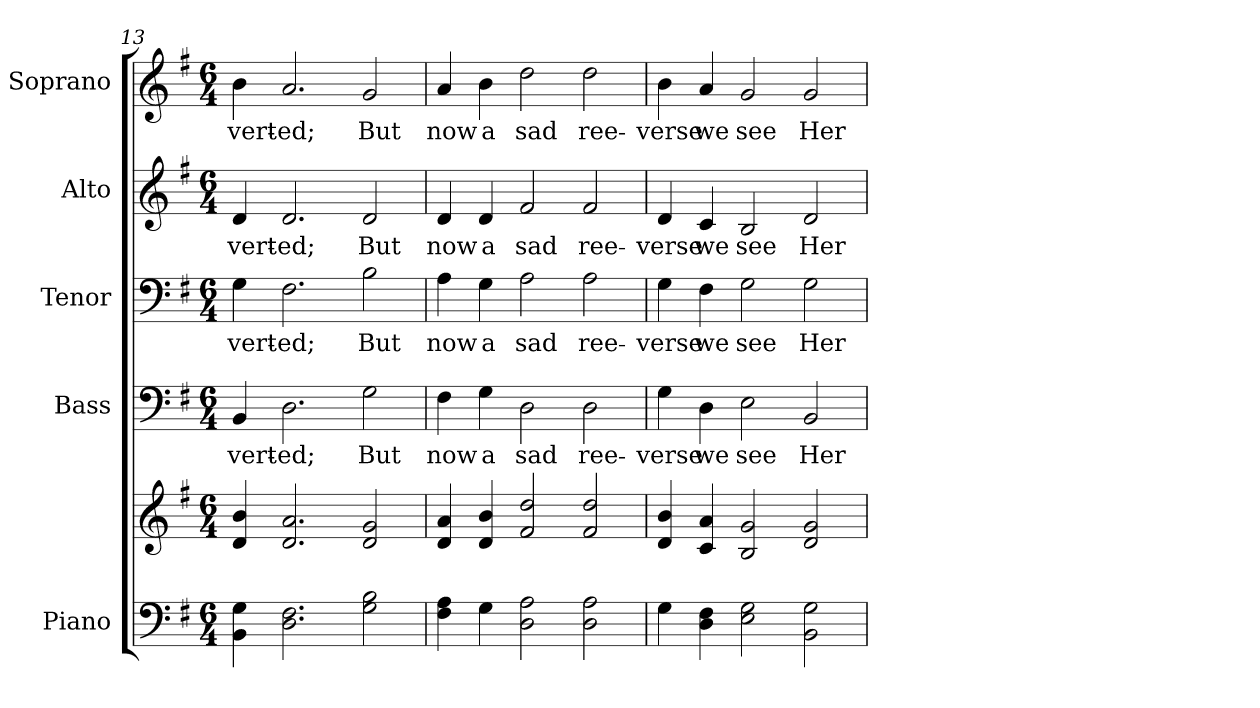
**kern	**kern	**kern	**text	**kern	**text	**kern	**text	**kern	**text
*part5	*part5	*part4	*part4	*part3	*part3	*part2	*part2	*part1	*part1
*staff6	*staff5	*staff4	*staff4	*staff3	*staff3	*staff2	*staff2	*staff1	*staff1
*I"Piano	*	*I"Bass	*	*I"Tenor	*	*I"Alto	*	*I"Soprano	*
*I'Pno.	*	*I'B.	*	*I'T.	*	*I'A.	*	*I'S.	*
!!LO:PB:g=z
*clefF4	*clefG2	*clefF4	*	*clefF4	*	*clefG2	*	*clefG2	*
*k[f#]	*k[f#]	*k[f#]	*	*k[f#]	*	*k[f#]	*	*k[f#]	*
*G:	*G:	*G:	*	*G:	*	*G:	*	*G:	*
*M6/4	*M6/4	*M6/4	*	*M6/4	*	*M6/4	*	*M6/4	*
=13	=13	=13	=13	=13	=13	=13	=13	=13	=13
!	!	!	!LO:LY:b:color=#000000	!	!	!	!	!	!
!	!	!	!	!	!LO:LY:b:color=#000000	!	!	!	!
!	!	!	!	!	!	!	!LO:LY:b:color=#000000	!	!
!	!	!	!	!	!	!	!	!	!LO:LY:b:color=#000000
4BBi\ 4Gi	4di/ 4bi	4BBi/	-vert-	4Gi\	-vert-	4di/	-vert-	4bi\	-vert-
!	!	!	!LO:LY:b:color=#000000	!	!	!	!	!	!
!	!	!	!	!	!LO:LY:b:color=#000000	!	!	!	!
!	!	!	!	!	!	!	!LO:LY:b:color=#000000	!	!
!	!	!	!	!	!	!	!	!	!LO:LY:b:color=#000000
2.Di\ 2.F#i	2.di/ 2.ai	2.Di\	-ed;	2.F#i\	-ed;	2.di/	-ed;	2.ai/	-ed;
!	!	!	!LO:LY:b:color=#000000	!	!	!	!	!	!
!	!	!	!	!	!LO:LY:b:color=#000000	!	!	!	!
!	!	!	!	!	!	!	!LO:LY:b:color=#000000	!	!
!	!	!	!	!	!	!	!	!	!LO:LY:b:color=#000000
2Gi\ 2Bi	2di/ 2gi	2Gi\	But	2Bi\	But	2di/	But	2gi/	But
=14	=14	=14	=14	=14	=14	=14	=14	=14	=14
!	!	!	!LO:LY:b:color=#000000	!	!	!	!	!	!
!	!	!	!	!	!LO:LY:b:color=#000000	!	!	!	!
!	!	!	!	!	!	!	!LO:LY:b:color=#000000	!	!
!	!	!	!	!	!	!	!	!	!LO:LY:b:color=#000000
4F#i\ 4Ai	4di/ 4ai	4F#i\	now	4Ai\	now	4di/	now	4ai/	now
!	!	!	!LO:LY:b:color=#000000	!	!	!	!	!	!
!	!	!	!	!	!LO:LY:b:color=#000000	!	!	!	!
!	!	!	!	!	!	!	!LO:LY:b:color=#000000	!	!
!	!	!	!	!	!	!	!	!	!LO:LY:b:color=#000000
4Gi\	4di/ 4bi	4Gi\	a	4Gi\	a	4di/	a	4bi\	a
!	!	!	!LO:LY:b:color=#000000	!	!	!	!	!	!
!	!	!	!	!	!LO:LY:b:color=#000000	!	!	!	!
!	!	!	!	!	!	!	!LO:LY:b:color=#000000	!	!
!	!	!	!	!	!	!	!	!	!LO:LY:b:color=#000000
2Di\ 2Ai	2f#i/ 2ddi	2Di\	sad	2Ai\	sad	2f#i/	sad	2ddi\	sad
!	!	!	!LO:LY:b:color=#000000	!	!	!	!	!	!
!	!	!	!	!	!LO:LY:b:color=#000000	!	!	!	!
!	!	!	!	!	!	!	!LO:LY:b:color=#000000	!	!
!	!	!	!	!	!	!	!	!	!LO:LY:b:color=#000000
2Di\ 2Ai	2f#i/ 2ddi	2Di\	ree-	2Ai\	ree-	2f#i/	ree-	2ddi\	ree-
!!LO:PB:g=z
=15	=15	=15	=15	=15	=15	=15	=15	=15	=15
!	!	!	!LO:LY:b:color=#000000	!	!	!	!	!	!
!	!	!	!	!	!LO:LY:b:color=#000000	!	!	!	!
!	!	!	!	!	!	!	!LO:LY:b:color=#000000	!	!
!	!	!	!	!	!	!	!	!	!LO:LY:b:color=#000000
4Gi\	4di/ 4bi	4Gi\	-verse	4Gi\	-verse	4di/	-verse	4bi\	-verse
!	!	!	!LO:LY:b:color=#000000	!	!	!	!	!	!
!	!	!	!	!	!LO:LY:b:color=#000000	!	!	!	!
!	!	!	!	!	!	!	!LO:LY:b:color=#000000	!	!
!	!	!	!	!	!	!	!	!	!LO:LY:b:color=#000000
4Di\ 4F#i	4ci/ 4ai	4Di\	we	4F#i\	we	4ci/	we	4ai/	we
!	!	!	!LO:LY:b:color=#000000	!	!	!	!	!	!
!	!	!	!	!	!LO:LY:b:color=#000000	!	!	!	!
!	!	!	!	!	!	!	!LO:LY:b:color=#000000	!	!
!	!	!	!	!	!	!	!	!	!LO:LY:b:color=#000000
2Ei\ 2Gi	2Bi/ 2gi	2Ei\	see	2Gi\	see	2Bi/	see	2gi/	see
!	!	!	!LO:LY:b:color=#000000	!	!	!	!	!	!
!	!	!	!	!	!LO:LY:b:color=#000000	!	!	!	!
!	!	!	!	!	!	!	!LO:LY:b:color=#000000	!	!
!	!	!	!	!	!	!	!	!	!LO:LY:b:color=#000000
2BBi\ 2Gi	2di/ 2gi	2BBi/	Her	2Gi\	Her	2di/	Her	2gi/	Her
=	=	=	=	=	=	=	=	=	=
*-	*-	*-	*-	*-	*-	*-	*-	*-	*-
